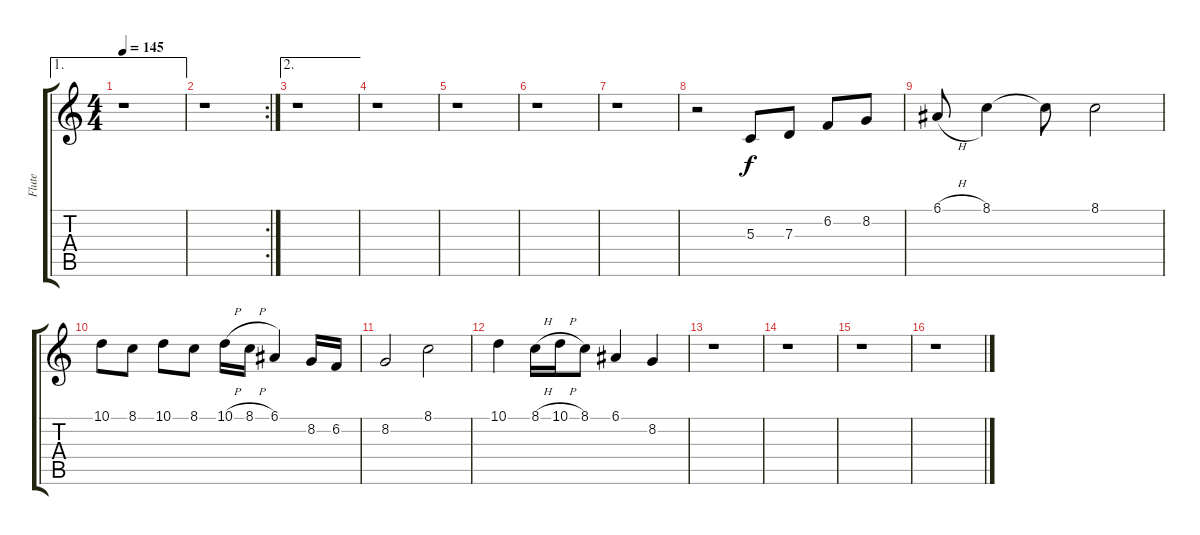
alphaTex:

\track ("Flute" "Flute") {instrument panflute}
\staff {score tabs}
\tuning (E4 B3 G3 D3 A2 E2) {hide}
\ae 1
\ts (4 4)
\tempo 145
\clef g2
\ks c
r.1{dy f} |
\rc 2
r.1 |
\ae 2
r.1 |
r.1 |
r.1 |
r.1 |
r.1 |
r.2 5.3.8 7.3.8 6.2.8 8.2.8 |
6.1{h}.8 8.1.4 8.1{t}.8 8.1.2 |
10.1.8 8.1.8 10.1.8 8.1.8 10.1{h}.16 8.1{h}.16 6.1.4 8.2.16 6.2.16 |
8.2.2 8.1.2 |
10.1.4 8.1{h}.16 10.1{h}.16 8.1.8 6.1.4 8.2.4 |
r.1 |
r.1 |
r.1 |
r.1
